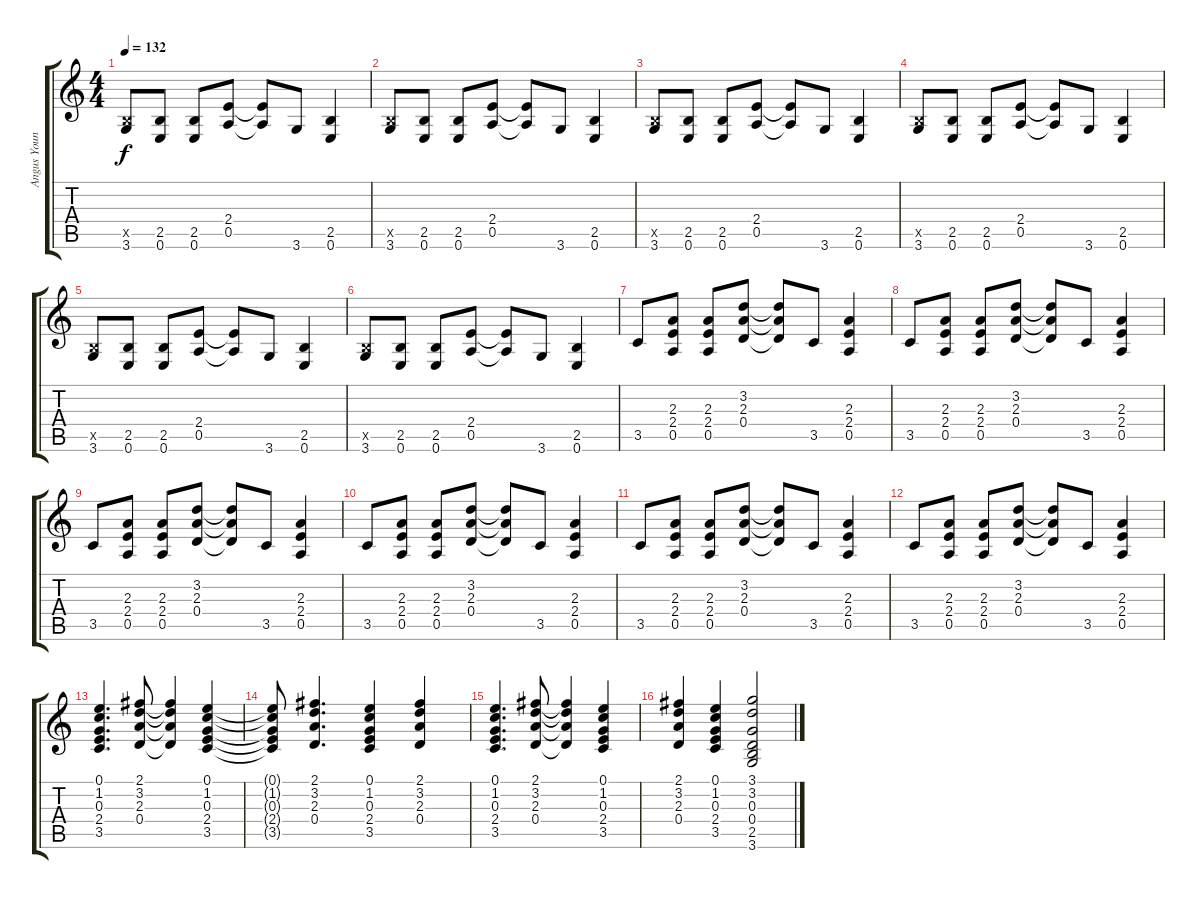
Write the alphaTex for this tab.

\track ("Angus Young - Rhythm w/dist" "Angus Youn") {instrument distortionguitar}
\staff {score tabs}
\tuning (E4 B3 G3 D3 A2 E2) {hide}
\ts (4 4)
\tempo 132
\clef g2
\ks c
(2.5{x} 3.6).8{dy f} (2.5 0.6).8 (2.5 0.6).8 (2.4 0.5).8 (2.4{t} 0.5{t}).8 3.6.8 (2.5 0.6).4 |
(2.5{x} 3.6).8 (2.5 0.6).8 (2.5 0.6).8 (2.4 0.5).8 (2.4{t} 0.5{t}).8 3.6.8 (2.5 0.6).4 |
(2.5{x} 3.6).8 (2.5 0.6).8 (2.5 0.6).8 (2.4 0.5).8 (2.4{t} 0.5{t}).8 3.6.8 (2.5 0.6).4 |
(2.5{x} 3.6).8 (2.5 0.6).8 (2.5 0.6).8 (2.4 0.5).8 (2.4{t} 0.5{t}).8 3.6.8 (2.5 0.6).4 |
(2.5{x} 3.6).8 (2.5 0.6).8 (2.5 0.6).8 (2.4 0.5).8 (2.4{t} 0.5{t}).8 3.6.8 (2.5 0.6).4 |
(2.5{x} 3.6).8 (2.5 0.6).8 (2.5 0.6).8 (2.4 0.5).8 (2.4{t} 0.5{t}).8 3.6.8 (2.5 0.6).4 |
3.5.8 (2.3 2.4 0.5).8 (2.3 2.4 0.5).8 (3.2 2.3 0.4).8 (3.2{t} 2.3{t} 0.4{t}).8 3.5.8 (2.3 2.4 0.5).4 |
3.5.8 (2.3 2.4 0.5).8 (2.3 2.4 0.5).8 (3.2 2.3 0.4).8 (3.2{t} 2.3{t} 0.4{t}).8 3.5.8 (2.3 2.4 0.5).4 |
3.5.8 (2.3 2.4 0.5).8 (2.3 2.4 0.5).8 (3.2 2.3 0.4).8 (3.2{t} 2.3{t} 0.4{t}).8 3.5.8 (2.3 2.4 0.5).4 |
3.5.8 (2.3 2.4 0.5).8 (2.3 2.4 0.5).8 (3.2 2.3 0.4).8 (3.2{t} 2.3{t} 0.4{t}).8 3.5.8 (2.3 2.4 0.5).4 |
3.5.8 (2.3 2.4 0.5).8 (2.3 2.4 0.5).8 (3.2 2.3 0.4).8 (3.2{t} 2.3{t} 0.4{t}).8 3.5.8 (2.3 2.4 0.5).4 |
3.5.8 (2.3 2.4 0.5).8 (2.3 2.4 0.5).8 (3.2 2.3 0.4).8 (3.2{t} 2.3{t} 0.4{t}).8 3.5.8 (2.3 2.4 0.5).4 |
(0.1 1.2 0.3 2.4 3.5).4{d} (2.1 3.2 2.3 0.4).8 (2.1{t} 3.2{t} 2.3{t} 0.4{t}).4 (0.1 1.2 0.3 2.4 3.5).4 |
(0.1{t} 1.2{t} 0.3{t} 2.4{t} 3.5{t}).8 (2.1 3.2 2.3 0.4).4{d} (0.1 1.2 0.3 2.4 3.5).4 (2.1 3.2 2.3 0.4).4 |
(0.1 1.2 0.3 2.4 3.5).4{d} (2.1 3.2 2.3 0.4).8 (2.1{t} 3.2{t} 2.3{t} 0.4{t}).4 (0.1 1.2 0.3 2.4 3.5).4 |
(2.1 3.2 2.3 0.4).4 (0.1 1.2 0.3 2.4 3.5).4 (3.1 3.2 0.3 0.4 2.5 3.6).2
